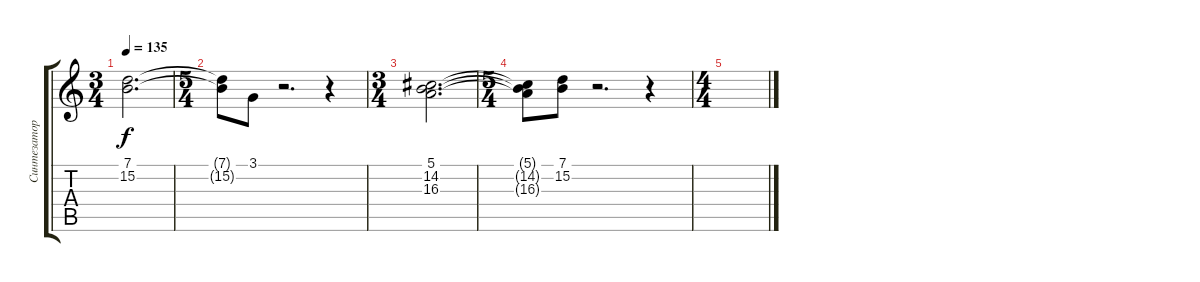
\track ("Синтезатор 1" "Синтезатор") {instrument vibraphone}
\staff {score tabs}
\tuning (E4 B3 G3 D3 A2 E2) {hide}
\ts (3 4)
\tempo 135
\clef g2
\ks c
(7.1 15.2).2{d dy f} |
\ts (5 4)
(7.1{t} 15.2{t}).8 3.1.8 r.2{d} r.4 |
\ts (3 4)
(5.1 14.2 16.3).2{d} |
\ts (5 4)
(5.1{t} 14.2{t} 16.3{t}).8 (7.1 15.2).8 r.2{d} r.4 |
\ts (4 4)
